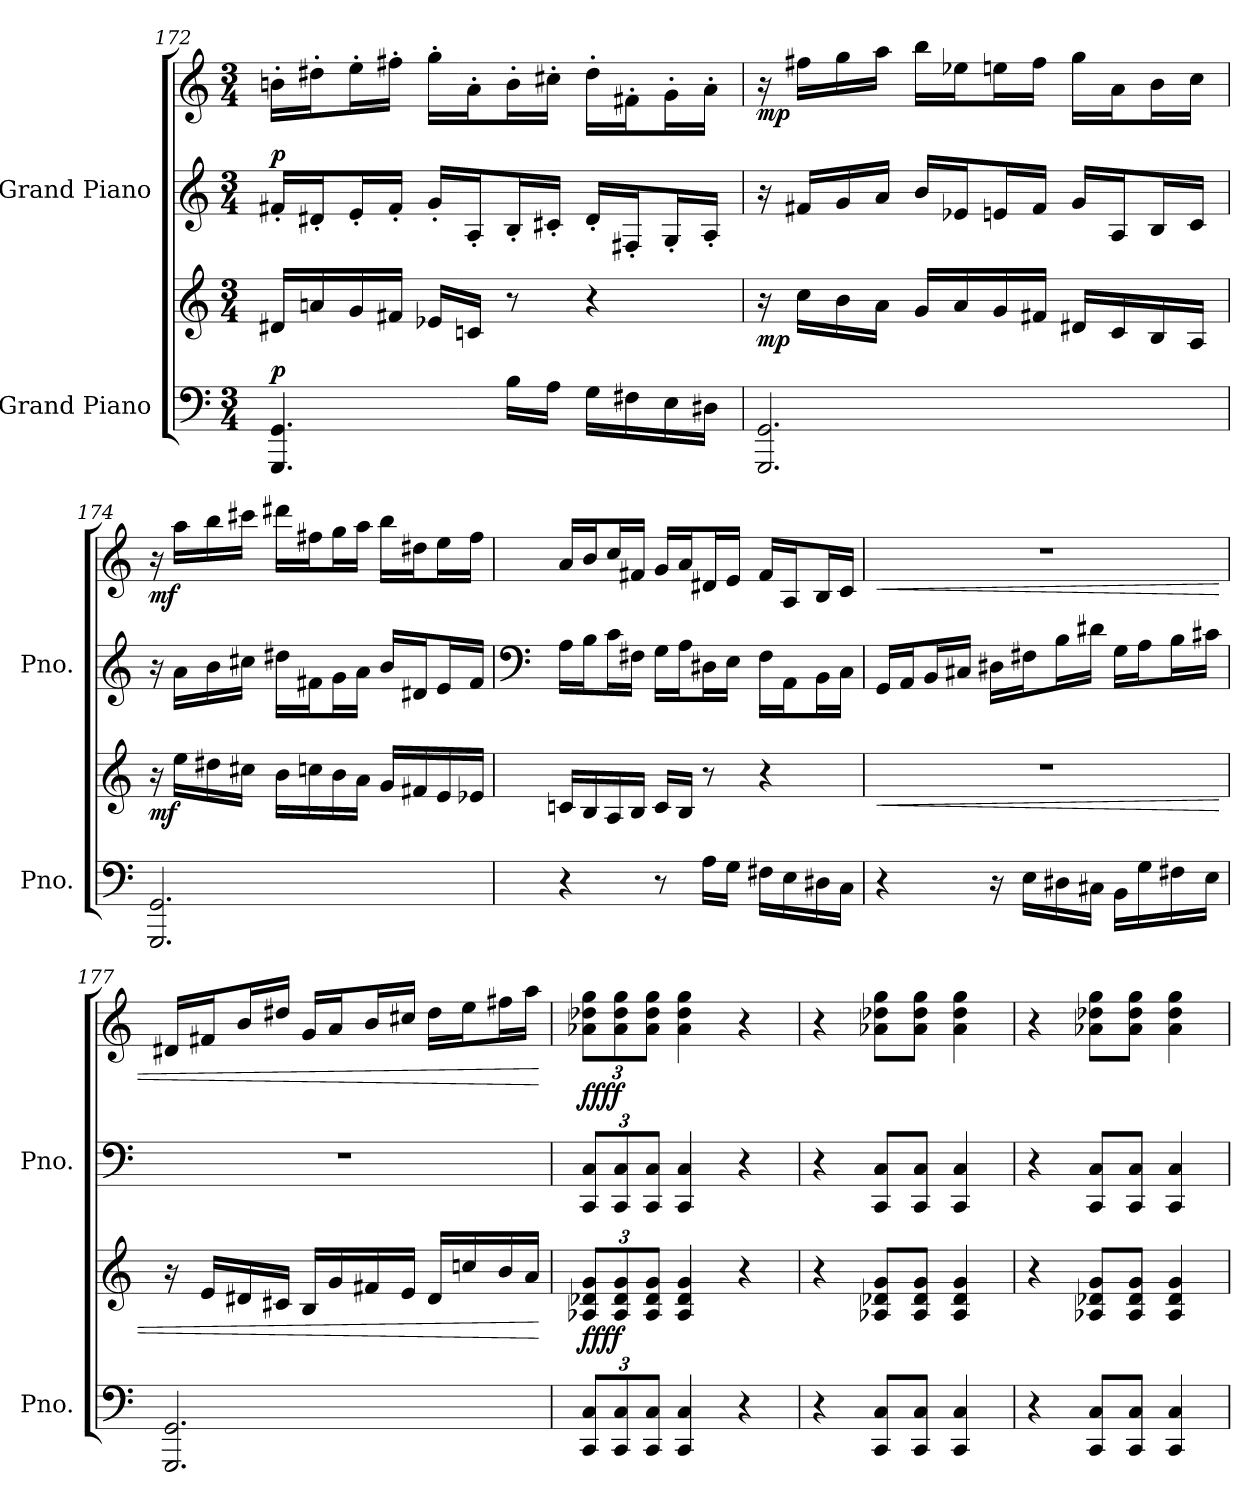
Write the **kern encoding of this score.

**kern	**kern	**dynam	**kern	**kern	**dynam
*part2	*part2	*part2	*part1	*part1	*part1
*staff4	*staff3	*staff3/4	*staff2	*staff1	*staff1/2
*I"Grand Piano	*	*	*I"Grand Piano	*	*
*I'Pno.	*	*	*I'Pno.	*	*
*clefF4	*clefG2	*	*clefG2	*clefG2	*
*k[]	*k[]	*	*k[]	*k[]	*
*M3/4	*M3/4	*	*M3/4	*M3/4	*
*MM156	*MM156	*	*MM156	*MM156	*
=172	=172	=172	=172	=172	=172
!	!	!LO:DY:a=2	!	!	!LO:DY:a=2
4.GGG/ 4.GG/	16d#X/LL	p	16f#X'/LL	16bn'\LL	p
.	16an/	.	16d#X'/J	16dd#X'\J	.
.	16g/	.	16e'/L	16ee'\L	.
.	16f#X/JJ	.	16f#'/JJ	16ff#X'\JJ	.
.	16e-X/LL	.	16g'/LL	16gg'\LL	.
.	16cn/JJ	.	16A'/J	16a'\J	.
16B\LL	8r	.	16B'/L	16b'\L	.
16A\JJ	.	.	16c#X'/JJ	16cc#X'\JJ	.
16G\LL	4r	.	16d#'/LL	16dd#'\LL	.
16F#X\	.	.	16F#X'/J	16f#X'\J	.
16E\	.	.	16G'/L	16g'\L	.
16D#X\JJ	.	.	16A'/JJ	16a'\JJ	.
!!LO:LB:g=z
=173	=173	=173	=173	=173	=173
!	!	!LO:DY:b	!	!	!LO:DY:b
2.GGG/ 2.GG/	16r	mp	16r	16r	mp
.	16cc\LL	.	16f#X/LL	16ff#X\LL	.
.	16b\	.	16g/	16gg\	.
.	16a\JJ	.	16a/JJ	16aa\JJ	.
.	16g/LL	.	16b/LL	16bb\LL	.
.	16a/	.	16e-X/J	16ee-X\J	.
.	16g/	.	16en/L	16een\L	.
.	16f#X/JJ	.	16f#/JJ	16ff#\JJ	.
.	16d#X/LL	.	16g/LL	16gg\LL	.
.	16c/	.	16A/J	16a\J	.
.	16B/	.	16B/L	16b\L	.
.	16A/JJ	.	16c/JJ	16cc\JJ	.
=174	=174	=174	=174	=174	=174
!	!	!LO:DY:b	!	!	!LO:DY:b
2.GGG/ 2.GG/	16r	mf	16r	16r	mf
.	16ee\LL	.	16a\LL	16aa\LL	.
.	16dd#X\	.	16b\	16bb\	.
.	16cc#X\JJ	.	16cc#X\JJ	16ccc#X\JJ	.
.	16b\LL	.	16dd#X\LL	16ddd#X\LL	.
.	16ccn\	.	16f#X\J	16ff#X\J	.
.	16b\	.	16g\L	16gg\L	.
.	16a\JJ	.	16a\JJ	16aa\JJ	.
.	16g/LL	.	16b/LL	16bb\LL	.
.	16f#X/	.	16d#X/J	16dd#X\J	.
.	16e/	.	16e/L	16ee\L	.
.	16e-X/JJ	.	16f#/JJ	16ff#\JJ	.
=175	=175	=175	=175	=175	=175
*	*	*	*clefF4	*	*
4r	16cn/LL	.	16A\LL	16a/LL	.
.	16B/	.	16B\J	16b/J	.
.	16A/	.	16c\L	16cc/L	.
.	16B/JJ	.	16F#X\JJ	16f#X/JJ	.
8r	16c/LL	.	16G\LL	16g/LL	.
.	16B/JJ	.	16A\J	16a/J	.
16A\LL	8r	.	16D#X\L	16d#X/L	.
16G\JJ	.	.	16E\JJ	16e/JJ	.
16F#X\LL	4r	.	16F#\LL	16f#/LL	.
16E\	.	.	16AA\J	16A/J	.
16D#X\	.	.	16BB\L	16B/L	.
16C\JJ	.	.	16C\JJ	16c/JJ	.
!!LO:LB:g=z
=176	=176	=176	=176	=176	=176
!	!	!LO:HP:b	!	!	!LO:HP:b
4r	2.r	<	16GG/LL	2.r	<
.	.	.	16AA/J	.	.
.	.	.	16BB/L	.	.
.	.	.	16C#X/JJ	.	.
16r	.	.	16D#X\LL	.	.
16E\LL	.	.	16F#X\J	.	.
16D#X\	.	.	16B\L	.	.
16C#X\JJ	.	.	16d#X\JJ	.	.
16BB\LL	.	.	16G\LL	.	.
16G\	.	.	16A\J	.	.
16F#X\	.	.	16B\L	.	.
16E\JJ	.	.	16c#X\JJ	.	.
=177	=177	=177	=177	=177	=177
2.GGG/ 2.GG/	16r	.	2.r	16d#X/LL	.
.	16e/LL	.	.	16f#X/J	.
.	16d#X/	.	.	16b/L	.
.	16c#X/JJ	.	.	16dd#X/JJ	.
.	16B/LL	.	.	16g/LL	.
.	16g/	.	.	16a/J	.
.	16f#X/	.	.	16b/L	.
.	16e/JJ	.	.	16cc#X/JJ	.
.	16d#/LL	.	.	16dd#\LL	.
.	16ccn/	.	.	16ee\J	.
.	16b/	.	.	16ff#X\L	.
.	16a/JJ	.	.	16aa\JJ	.
.	.	[	.	.	[
=178	=178	=178	=178	=178	=178
!!LO:REH:place=s1:a:B:fs=14:t=XII
*Xbrackettup	*Xbrackettup	*	*Xbrackettup	*Xbrackettup	*
*	*	*	*	*MM100	*
!	!	!LO:DY:a=2	!	!	!LO:DY:b
12CC/ 12C/L	12A-X/ 12d-X/ 12g/L	ffff	12CC/ 12C/L	12a-X\ 12dd-X\ 12gg\L	ffff
12CC/ 12C/	12A-/ 12d-/ 12g/	.	12CC/ 12C/	12a-\ 12dd-\ 12gg\	.
12CC/ 12C/J	12A-/ 12d-/ 12g/J	.	12CC/ 12C/J	12a-\ 12dd-\ 12gg\J	.
4CC/ 4C/	4A-/ 4d-/ 4g/	.	4CC/ 4C/	4a-\ 4dd-\ 4gg\	.
4r	4r	.	4r	4r	.
=179	=179	=179	=179	=179	=179
4r	4r	.	4r	4r	.
8CC/ 8C/L	8A-X/ 8d-X/ 8g/L	.	8CC/ 8C/L	8a-X\ 8dd-X\ 8gg\L	.
8CC/ 8C/J	8A-/ 8d-/ 8g/J	.	8CC/ 8C/J	8a-\ 8dd-\ 8gg\J	.
4CC/ 4C/	4A-/ 4d-/ 4g/	.	4CC/ 4C/	4a-\ 4dd-\ 4gg\	.
=180	=180	=180	=180	=180	=180
4r	4r	.	4r	4r	.
8CC/ 8C/L	8A-X/ 8d-X/ 8g/L	.	8CC/ 8C/L	8a-X\ 8dd-X\ 8gg\L	.
8CC/ 8C/J	8A-/ 8d-/ 8g/J	.	8CC/ 8C/J	8a-\ 8dd-\ 8gg\J	.
4CC/ 4C/	4A-/ 4d-/ 4g/	.	4CC/ 4C/	4a-\ 4dd-\ 4gg\	.
=	=	=	=	=	=
*-	*-	*-	*-	*-	*-
